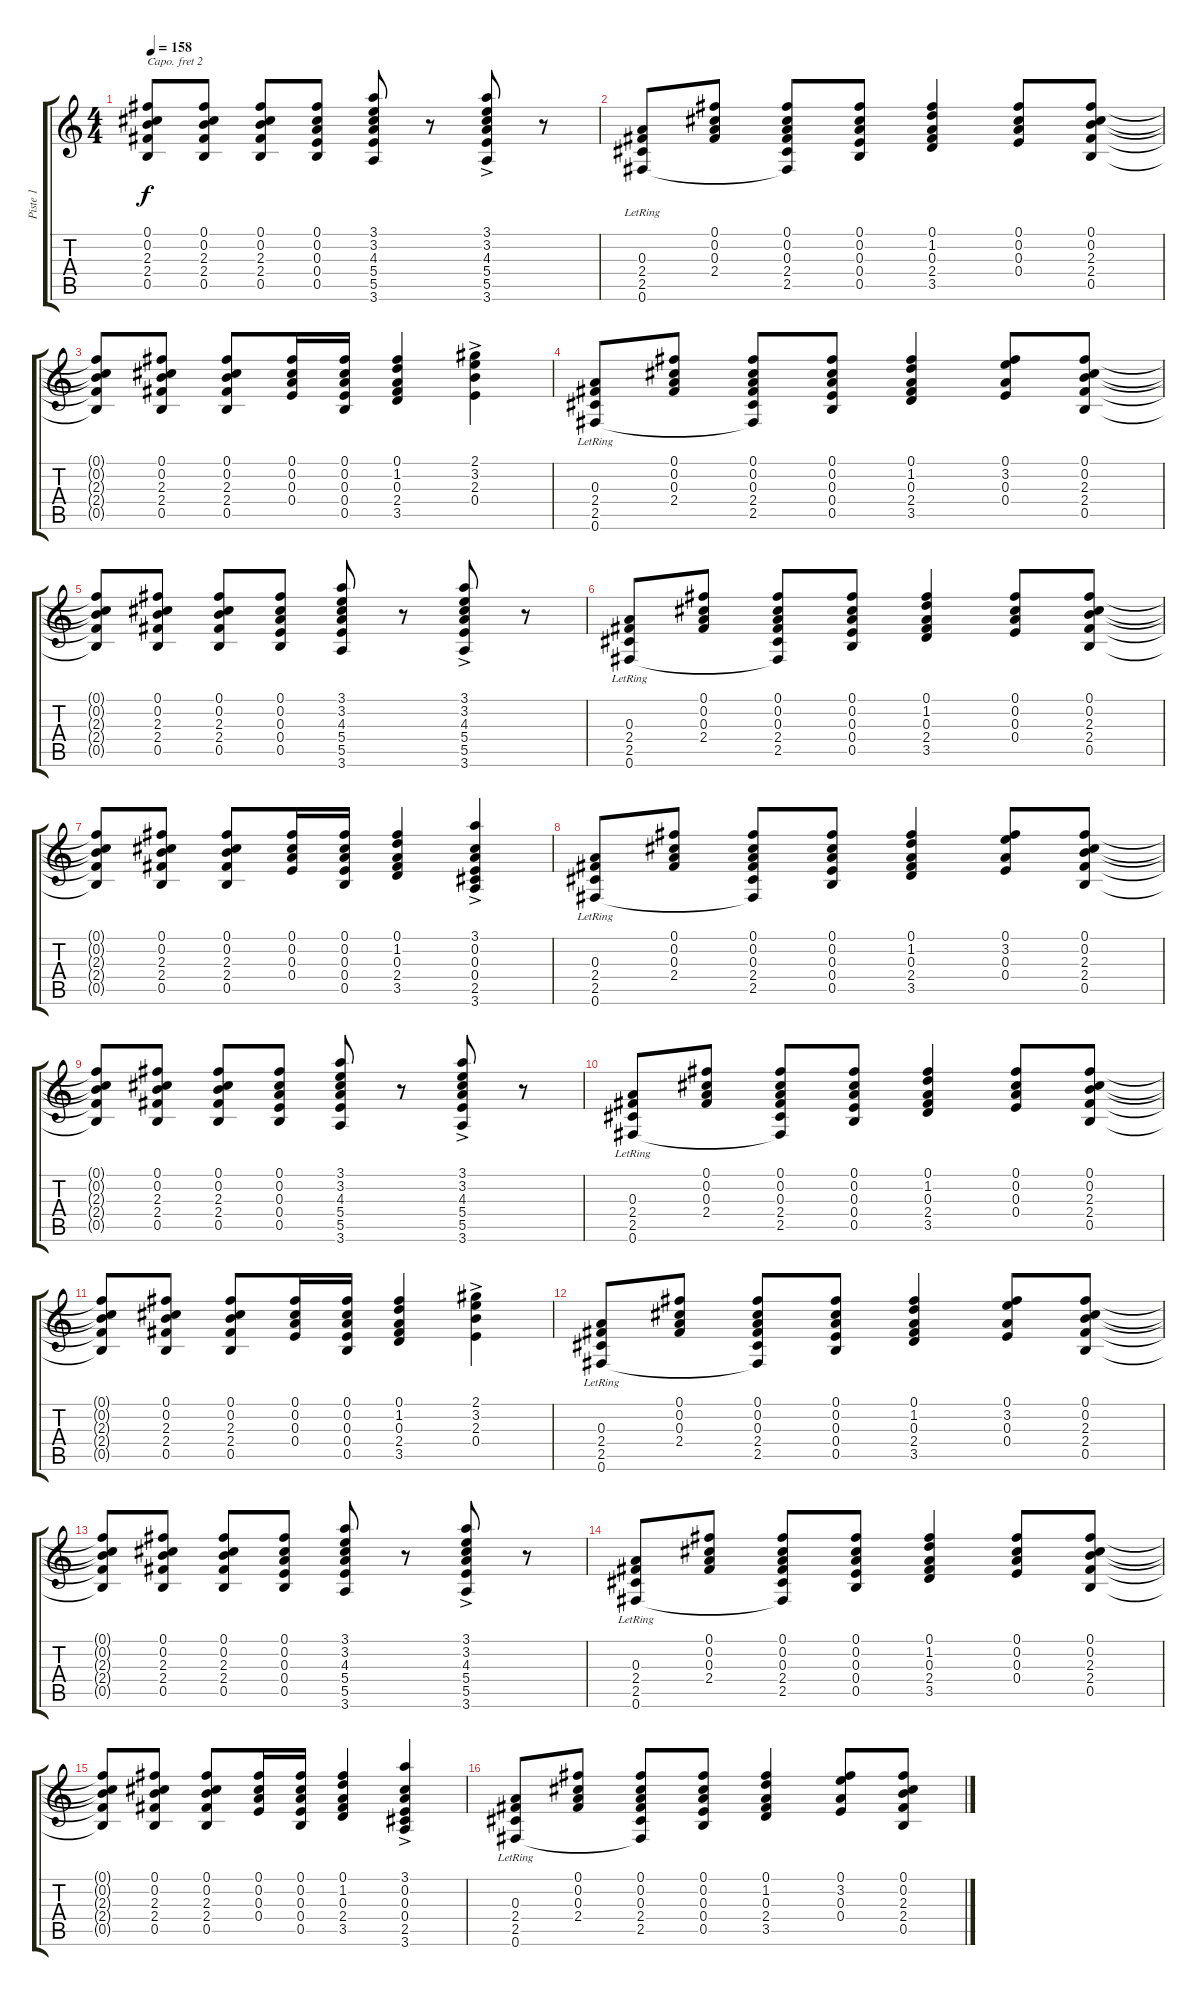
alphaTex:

\track ("Piste 1" "Piste 1") {instrument electricguitarclean}
\staff {score tabs}
\capo 2
\tuning (E4 B3 G3 D3 A2 E2) {hide}
\ts (4 4)
\tempo 158
\clef g2
\ks c
(0.1{t} 0.2{t} 2.3{t} 2.4{t} 0.5{t}).8{dy f} (0.1 0.2 2.3 2.4 0.5).8 (0.1 0.2 2.3 2.4 0.5).8 (0.1 0.2 0.3 0.4 0.5).8 (3.1 3.2 4.3 5.4 5.5 3.6).8 r.8 (3.1{ac} 3.2 4.3 5.4 5.5 3.6).8 r.8 |
(0.3 2.4 2.5{lr} 0.6).8 (0.1 0.2 0.3 2.4).8 (0.1 0.2 0.3 2.4 2.5 0.6{t}).8 (0.1 0.2 0.3 0.4 0.5).8 (0.1 1.2 0.3 2.4 3.5).4 (0.1 0.2 0.3 0.4).8 (0.1 0.2 2.3 2.4 0.5).8 |
(0.1{t} 0.2{t} 2.3{t} 2.4{t} 0.5{t}).8 (0.1 0.2 2.3 2.4 0.5).8 (0.1 0.2 2.3 2.4 0.5).8 (0.1 0.2 0.3 0.4).16 (0.1 0.2 0.3 0.4 0.5).16 (0.1 1.2 0.3 2.4 3.5).4 (2.1 3.2 2.3{ac} 0.4).4 |
(0.3 2.4 2.5{lr} 0.6).8 (0.1 0.2 0.3 2.4).8 (0.1 0.2 0.3 2.4 2.5 0.6{t}).8 (0.1 0.2 0.3 0.4 0.5).8 (0.1 1.2 0.3 2.4 3.5).4 (0.1 3.2 0.3 0.4).8 (0.1 0.2 2.3 2.4 0.5).8 |
(0.1{t} 0.2{t} 2.3{t} 2.4{t} 0.5{t}).8 (0.1 0.2 2.3 2.4 0.5).8 (0.1 0.2 2.3 2.4 0.5).8 (0.1 0.2 0.3 0.4 0.5).8 (3.1 3.2 4.3 5.4 5.5 3.6).8 r.8 (3.1{ac} 3.2 4.3 5.4 5.5 3.6).8 r.8 |
(0.3 2.4 2.5{lr} 0.6).8 (0.1 0.2 0.3 2.4).8 (0.1 0.2 0.3 2.4 2.5 0.6{t}).8 (0.1 0.2 0.3 0.4 0.5).8 (0.1 1.2 0.3 2.4 3.5).4 (0.1 0.2 0.3 0.4).8 (0.1 0.2 2.3 2.4 0.5).8 |
(0.1{t} 0.2{t} 2.3{t} 2.4{t} 0.5{t}).8 (0.1 0.2 2.3 2.4 0.5).8 (0.1 0.2 2.3 2.4 0.5).8 (0.1 0.2 0.3 0.4).16 (0.1 0.2 0.3 0.4 0.5).16 (0.1 1.2 0.3 2.4 3.5).4 (3.1 0.2 0.3{ac} 0.4 2.5 3.6).4 |
(0.3 2.4 2.5{lr} 0.6).8 (0.1 0.2 0.3 2.4).8 (0.1 0.2 0.3 2.4 2.5 0.6{t}).8 (0.1 0.2 0.3 0.4 0.5).8 (0.1 1.2 0.3 2.4 3.5).4 (0.1 3.2 0.3 0.4).8 (0.1 0.2 2.3 2.4 0.5).8 |
(0.1{t} 0.2{t} 2.3{t} 2.4{t} 0.5{t}).8 (0.1 0.2 2.3 2.4 0.5).8 (0.1 0.2 2.3 2.4 0.5).8 (0.1 0.2 0.3 0.4 0.5).8 (3.1 3.2 4.3 5.4 5.5 3.6).8 r.8 (3.1{ac} 3.2 4.3 5.4 5.5 3.6).8 r.8 |
(0.3 2.4 2.5{lr} 0.6).8 (0.1 0.2 0.3 2.4).8 (0.1 0.2 0.3 2.4 2.5 0.6{t}).8 (0.1 0.2 0.3 0.4 0.5).8 (0.1 1.2 0.3 2.4 3.5).4 (0.1 0.2 0.3 0.4).8 (0.1 0.2 2.3 2.4 0.5).8 |
(0.1{t} 0.2{t} 2.3{t} 2.4{t} 0.5{t}).8 (0.1 0.2 2.3 2.4 0.5).8 (0.1 0.2 2.3 2.4 0.5).8 (0.1 0.2 0.3 0.4).16 (0.1 0.2 0.3 0.4 0.5).16 (0.1 1.2 0.3 2.4 3.5).4 (2.1 3.2 2.3{ac} 0.4).4 |
(0.3 2.4 2.5{lr} 0.6).8 (0.1 0.2 0.3 2.4).8 (0.1 0.2 0.3 2.4 2.5 0.6{t}).8 (0.1 0.2 0.3 0.4 0.5).8 (0.1 1.2 0.3 2.4 3.5).4 (0.1 3.2 0.3 0.4).8 (0.1 0.2 2.3 2.4 0.5).8 |
(0.1{t} 0.2{t} 2.3{t} 2.4{t} 0.5{t}).8 (0.1 0.2 2.3 2.4 0.5).8 (0.1 0.2 2.3 2.4 0.5).8 (0.1 0.2 0.3 0.4 0.5).8 (3.1 3.2 4.3 5.4 5.5 3.6).8 r.8 (3.1{ac} 3.2 4.3 5.4 5.5 3.6).8 r.8 |
(0.3 2.4 2.5{lr} 0.6).8 (0.1 0.2 0.3 2.4).8 (0.1 0.2 0.3 2.4 2.5 0.6{t}).8 (0.1 0.2 0.3 0.4 0.5).8 (0.1 1.2 0.3 2.4 3.5).4 (0.1 0.2 0.3 0.4).8 (0.1 0.2 2.3 2.4 0.5).8 |
(0.1{t} 0.2{t} 2.3{t} 2.4{t} 0.5{t}).8 (0.1 0.2 2.3 2.4 0.5).8 (0.1 0.2 2.3 2.4 0.5).8 (0.1 0.2 0.3 0.4).16 (0.1 0.2 0.3 0.4 0.5).16 (0.1 1.2 0.3 2.4 3.5).4 (3.1 0.2 0.3{ac} 0.4 2.5 3.6).4 |
(0.3 2.4 2.5{lr} 0.6).8 (0.1 0.2 0.3 2.4).8 (0.1 0.2 0.3 2.4 2.5 0.6{t}).8 (0.1 0.2 0.3 0.4 0.5).8 (0.1 1.2 0.3 2.4 3.5).4 (0.1 3.2 0.3 0.4).8 (0.1 0.2 2.3 2.4 0.5).8
